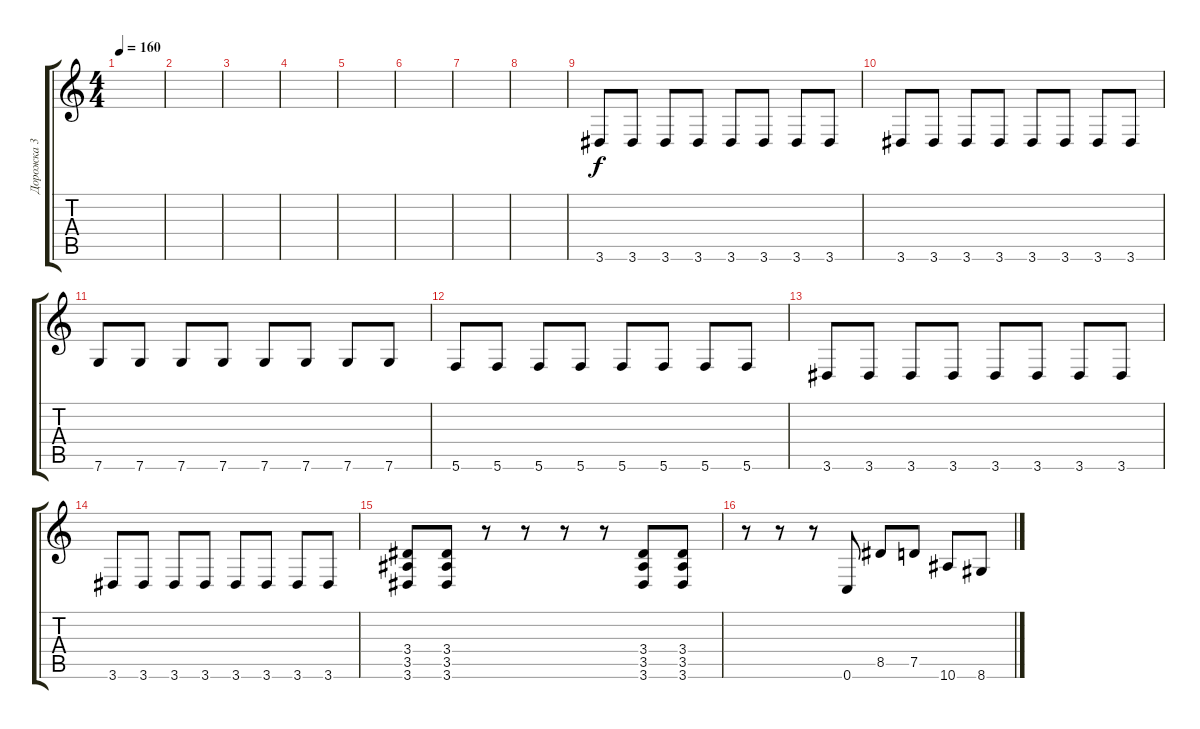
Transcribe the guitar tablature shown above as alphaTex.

\track ("Дорожка 3" "Дорожка 3") {instrument distortionguitar}
\staff {score tabs}
\tuning (D4 A3 F3 C3 G2 C2) {hide}
\ts (4 4)
\tempo 160
\clef g2
\ks c
|
|
|
|
|
|
|
|
3.6.8 3.6.8 3.6.8 3.6.8 3.6.8 3.6.8 3.6.8 3.6.8 |
3.6.8 3.6.8 3.6.8 3.6.8 3.6.8 3.6.8 3.6.8 3.6.8 |
7.6.8 7.6.8 7.6.8 7.6.8 7.6.8 7.6.8 7.6.8 7.6.8 |
5.6.8 5.6.8 5.6.8 5.6.8 5.6.8 5.6.8 5.6.8 5.6.8 |
3.6.8 3.6.8 3.6.8 3.6.8 3.6.8 3.6.8 3.6.8 3.6.8 |
3.6.8 3.6.8 3.6.8 3.6.8 3.6.8 3.6.8 3.6.8 3.6.8 |
(3.4 3.5 3.6).8 (3.4 3.5 3.6).8 r.8 r.8 r.8 r.8 (3.4 3.5 3.6).8 (3.4 3.5 3.6).8 |
r.8 r.8 r.8 0.6.8 8.5.8 7.5.8 10.6.8 8.6.8
